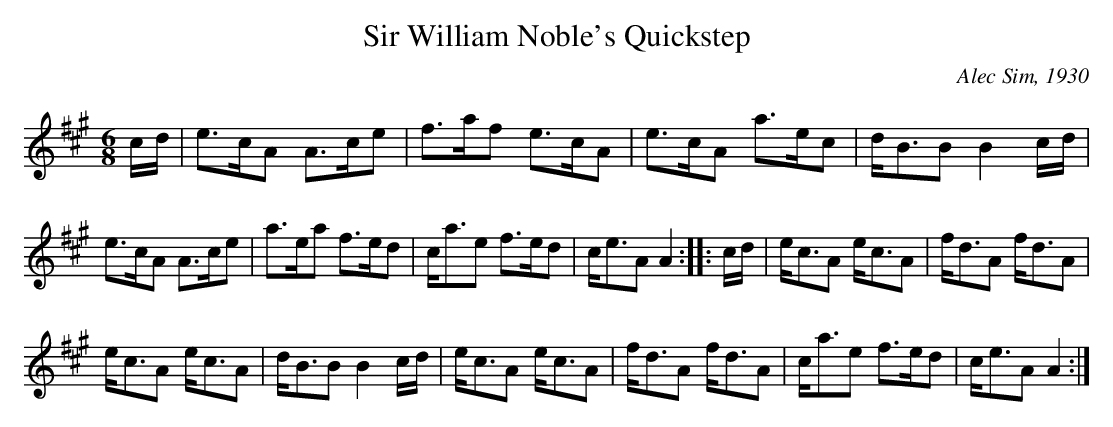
X:1
T:Sir William Noble's Quickstep
C:Alec Sim, 1930
M:6/8
L:1/8
K:A
c/d/|e>cA A>ce|f>af e>cA|e>cA a>ec|d<BB B2 c/d/|
e>cA A>ce|a>ea f>ed|c<ae f>ed|c<eA A2::c/d/|e<cA e<cA|f<dA f<dA|
e<cA e<cA|d<BB B2 c/d/|e<cA e<cA|f<dA f<dA|c<ae f>ed|c<eA A2:|
